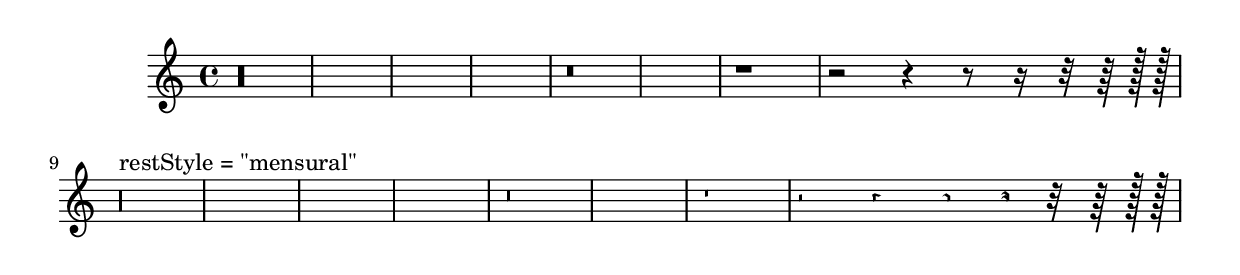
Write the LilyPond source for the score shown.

\version "1.5.68"
\header {
    texidoc ="mensural style rests."
    }

\score { 
  \context Voice \notes\relative c {
    r\longa r\breve r1 r2 r4 r8 r16 r32 r64 r128 r128 
	\property Staff.Rest \override #'style = #'mensural
	\emptyText
	r\longa^"restStyle = \"mensural\"" r\breve r1 r2 r4 r8 r16 r32 r64 r128 r128 
	
	
  }
  \paper { }  
  \midi { }
}
